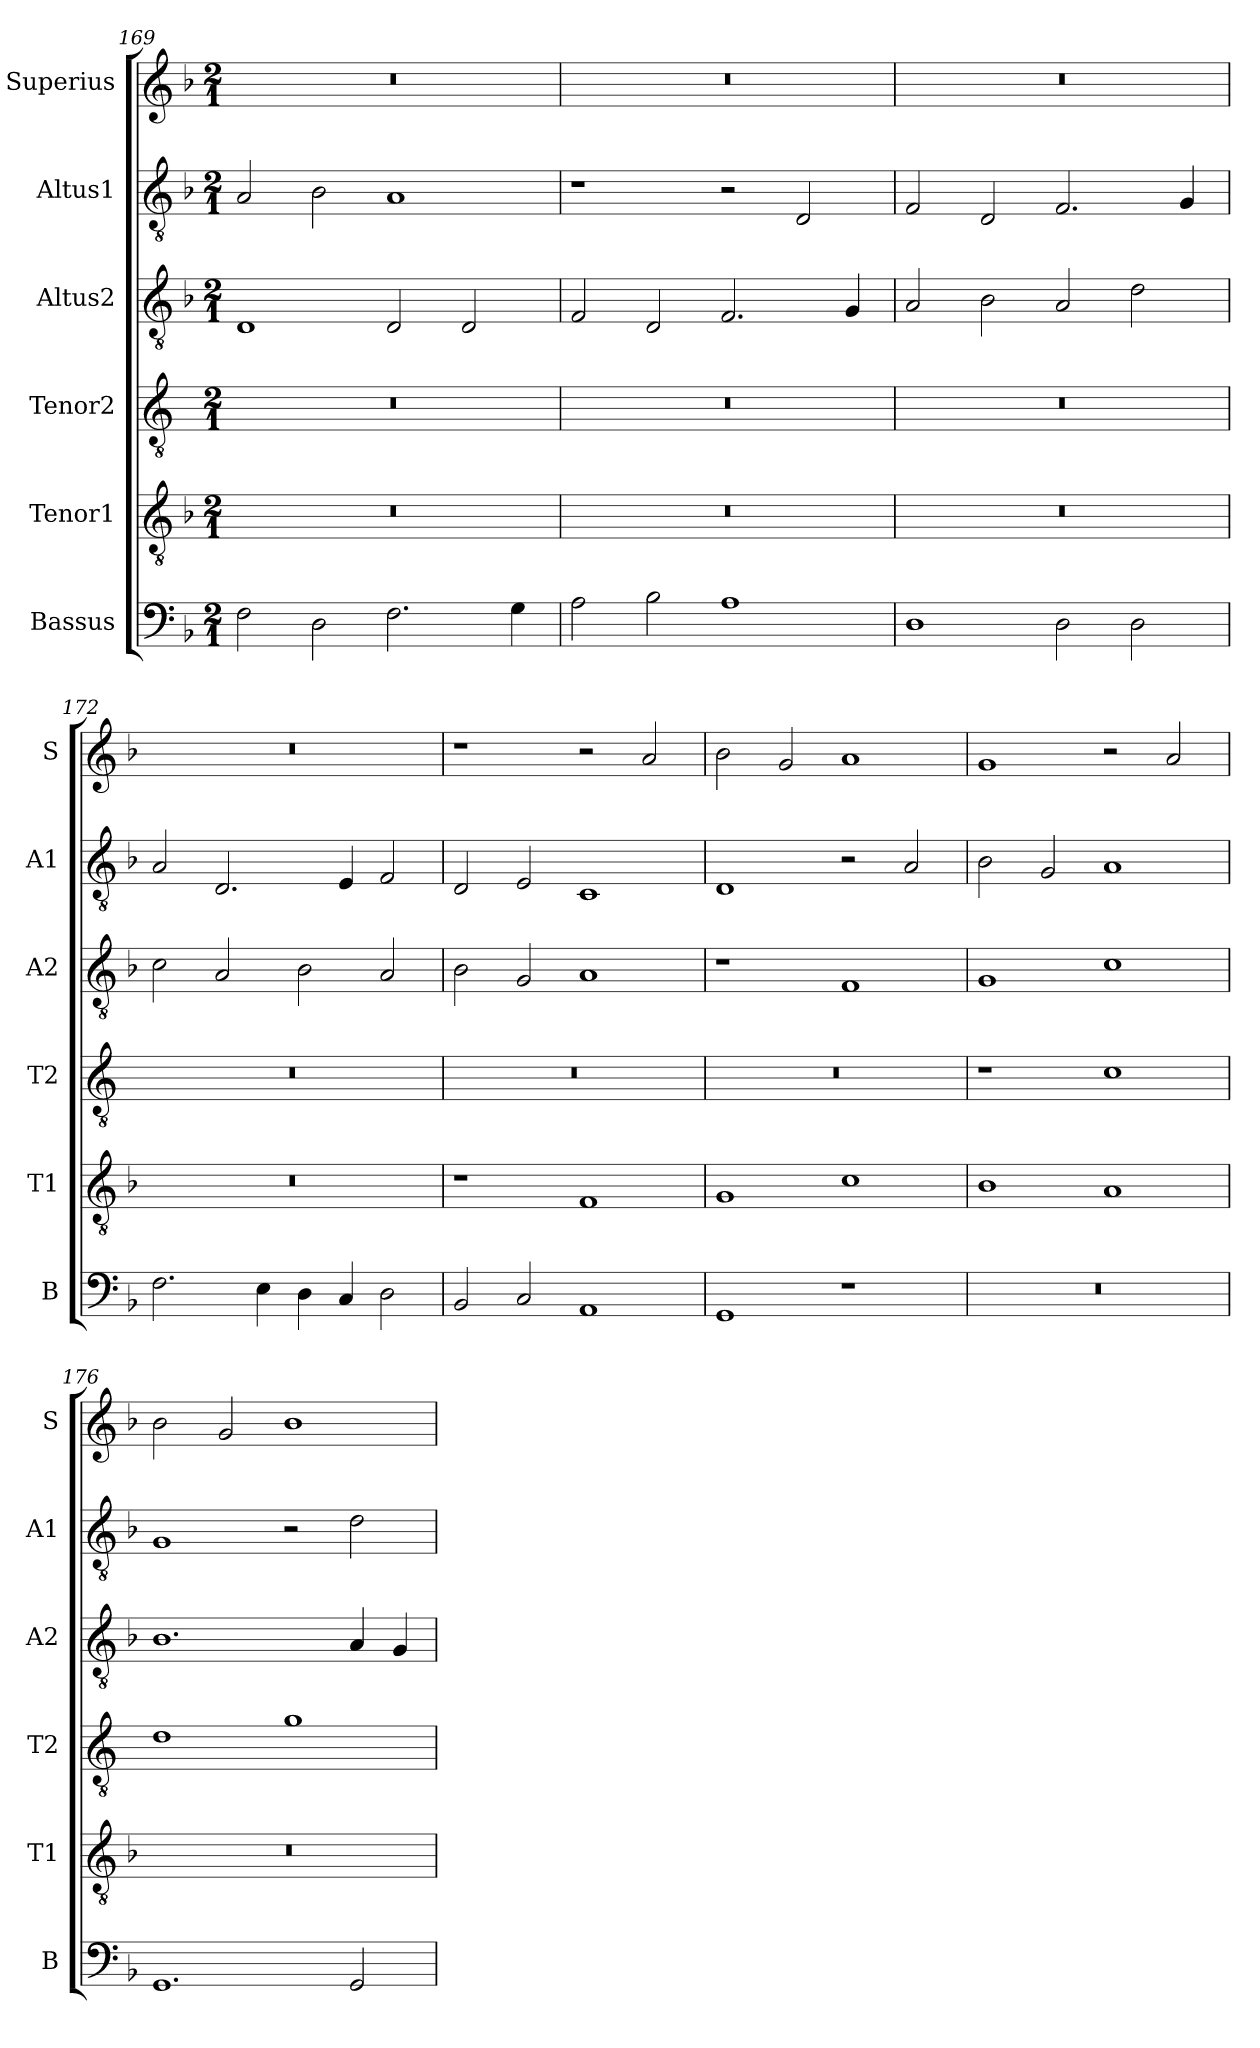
**kern	**kern	**kern	**kern	**kern	**kern
*part6	*part5	*part4	*part3	*part2	*part1
*staff6	*staff5	*staff4	*staff3	*staff2	*staff1
*I"Bassus	*I"Tenor1	*I"Tenor2	*I"Altus2	*I"Altus1	*I"Superius
*I'B	*I'T1	*I'T2	*I'A2	*I'A1	*I'S
*clefF4	*clefGv2	*clefGv2	*clefGv2	*clefGv2	*clefG2
*k[b-]	*k[b-]	*k[]	*k[b-]	*k[b-]	*k[b-]
*M2/1	*M2/1	*M2/1	*M2/1	*M2/1	*M2/1
=169	=169	=169	=169	=169	=169
2F\	0r	0r	1D	2A/	0r
2D\	.	.	.	2B-\	.
2.F\	.	.	2D/	1A	.
.	.	.	2D/	.	.
4G\	.	.	.	.	.
=170	=170	=170	=170	=170	=170
2A\	0r	0r	2F/	1r	0r
2B-\	.	.	2D/	.	.
1A	.	.	2.F/	2r	.
.	.	.	.	2D/	.
.	.	.	4G/	.	.
=171	=171	=171	=171	=171	=171
1D	0r	0r	2A/	2F/	0r
.	.	.	2B-\	2D/	.
2D\	.	.	2A/	2.F/	.
2D\	.	.	2d\	.	.
.	.	.	.	4G/	.
=172	=172	=172	=172	=172	=172
2.F\	0r	0r	2c\	2A/	0r
.	.	.	2A/	2.D/	.
4E\	.	.	.	.	.
4D\	.	.	2B-\	.	.
4C/	.	.	.	4E/	.
2D\	.	.	2A/	2F/	.
=173	=173	=173	=173	=173	=173
2BB-/	1r	0r	2B-\	2D/	1r
2C/	.	.	2G/	2E/	.
1AA	1F	.	1A	1C	2r
.	.	.	.	.	2a/
=174	=174	=174	=174	=174	=174
1GG	1G	0r	1r	1D	2b-\
.	.	.	.	.	2g/
1r	1c	.	1F	2r	1a
.	.	.	.	2A/	.
=175	=175	=175	=175	=175	=175
0r	1B-	1r	1G	2B-\	1g
.	.	.	.	2G/	.
.	1A	1c	1c	1A	2r
.	.	.	.	.	2a/
=176	=176	=176	=176	=176	=176
1.GG	0r	1d	1.B-	1G	2b-\
.	.	.	.	.	2g/
.	.	1g	.	2r	1b-
2GG/	.	.	4A/	2d\	.
.	.	.	4G/	.	.
=	=	=	=	=	=
*-	*-	*-	*-	*-	*-
